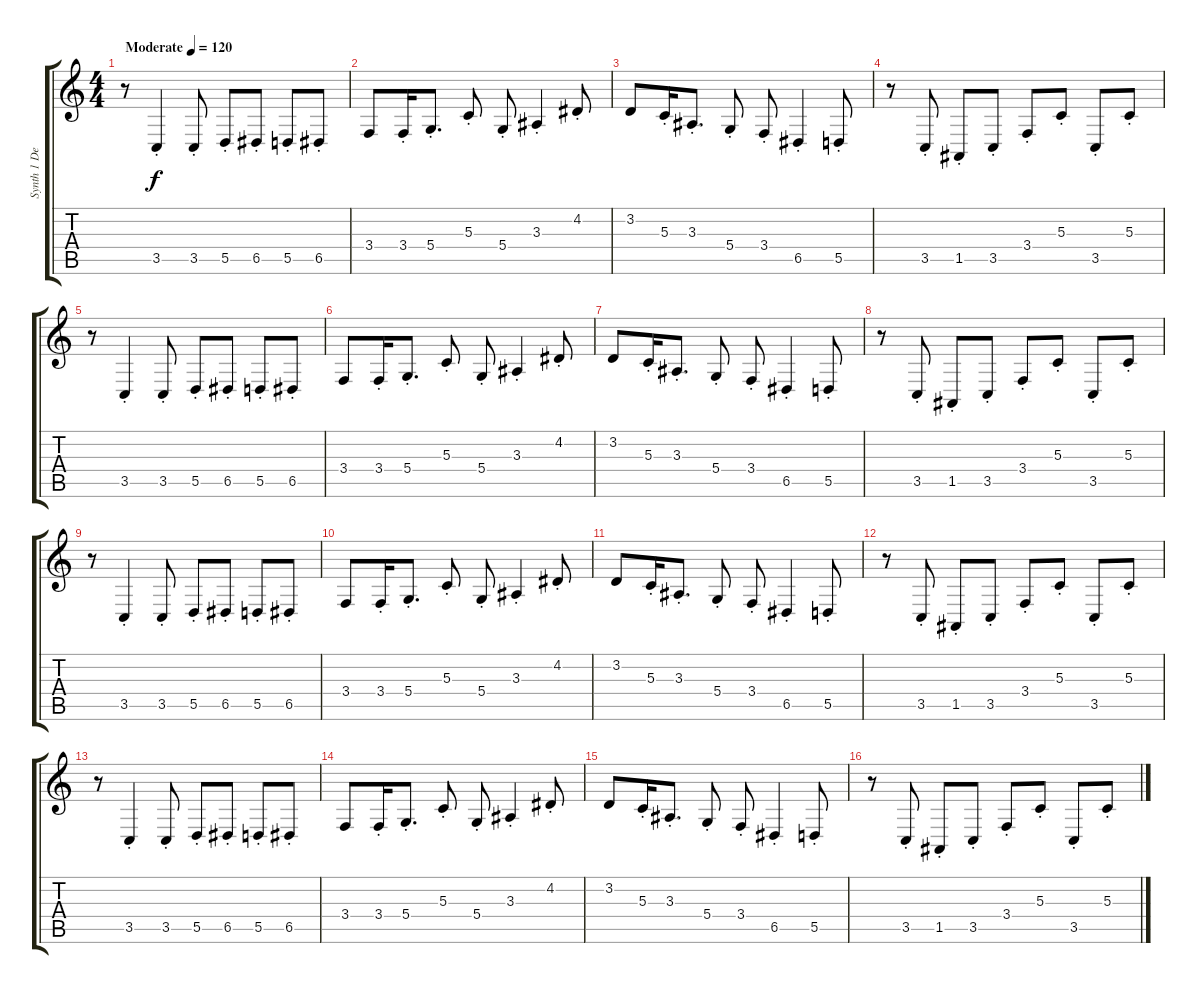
\track ("Synth 1 Delay 3" "Synth 1 De") {instrument lead2sawtooth}
\staff {score tabs}
\tuning (E4 B3 G3 D3 A2 E2) {hide}
\ts (4 4)
\tempo (120 "Moderate")
\clef g2
\ks c
r.8{dy f instrument lead2sawtooth} 3.5{st}.4 3.5{st}.8 5.5{st}.8 6.5{st}.8 5.5{st}.8 6.5{st}.8 |
3.4.8 3.4{st}.16 5.4{st}.8{d} 5.3{st}.8 5.4{st}.8 3.3{st}.4 4.2{st}.8 |
3.2.8 5.3{st}.16 3.3{st}.8{d} 5.4{st}.8 3.4{st}.8 6.5{st}.4 5.5{st}.8 |
r.8 3.5{st}.8 1.5{st}.8 3.5{st}.8 3.4{st}.8 5.3{st}.8 3.5{st}.8 5.3{st}.8 |
r.8 3.5{st}.4 3.5{st}.8 5.5{st}.8 6.5{st}.8 5.5{st}.8 6.5{st}.8 |
3.4.8 3.4{st}.16 5.4{st}.8{d} 5.3{st}.8 5.4{st}.8 3.3{st}.4 4.2{st}.8 |
3.2.8 5.3{st}.16 3.3{st}.8{d} 5.4{st}.8 3.4{st}.8 6.5{st}.4 5.5{st}.8 |
r.8 3.5{st}.8 1.5{st}.8 3.5{st}.8 3.4{st}.8 5.3{st}.8 3.5{st}.8 5.3{st}.8 |
r.8 3.5{st}.4 3.5{st}.8 5.5{st}.8 6.5{st}.8 5.5{st}.8 6.5{st}.8 |
3.4.8 3.4{st}.16 5.4{st}.8{d} 5.3{st}.8 5.4{st}.8 3.3{st}.4 4.2{st}.8 |
3.2.8 5.3{st}.16 3.3{st}.8{d} 5.4{st}.8 3.4{st}.8 6.5{st}.4 5.5{st}.8 |
r.8 3.5{st}.8 1.5{st}.8 3.5{st}.8 3.4{st}.8 5.3{st}.8 3.5{st}.8 5.3{st}.8 |
r.8 3.5{st}.4 3.5{st}.8 5.5{st}.8 6.5{st}.8 5.5{st}.8 6.5{st}.8 |
3.4.8 3.4{st}.16 5.4{st}.8{d} 5.3{st}.8 5.4{st}.8 3.3{st}.4 4.2{st}.8 |
3.2.8 5.3{st}.16 3.3{st}.8{d} 5.4{st}.8 3.4{st}.8 6.5{st}.4 5.5{st}.8 |
r.8 3.5{st}.8 1.5{st}.8 3.5{st}.8 3.4{st}.8 5.3{st}.8 3.5{st}.8 5.3{st}.8
